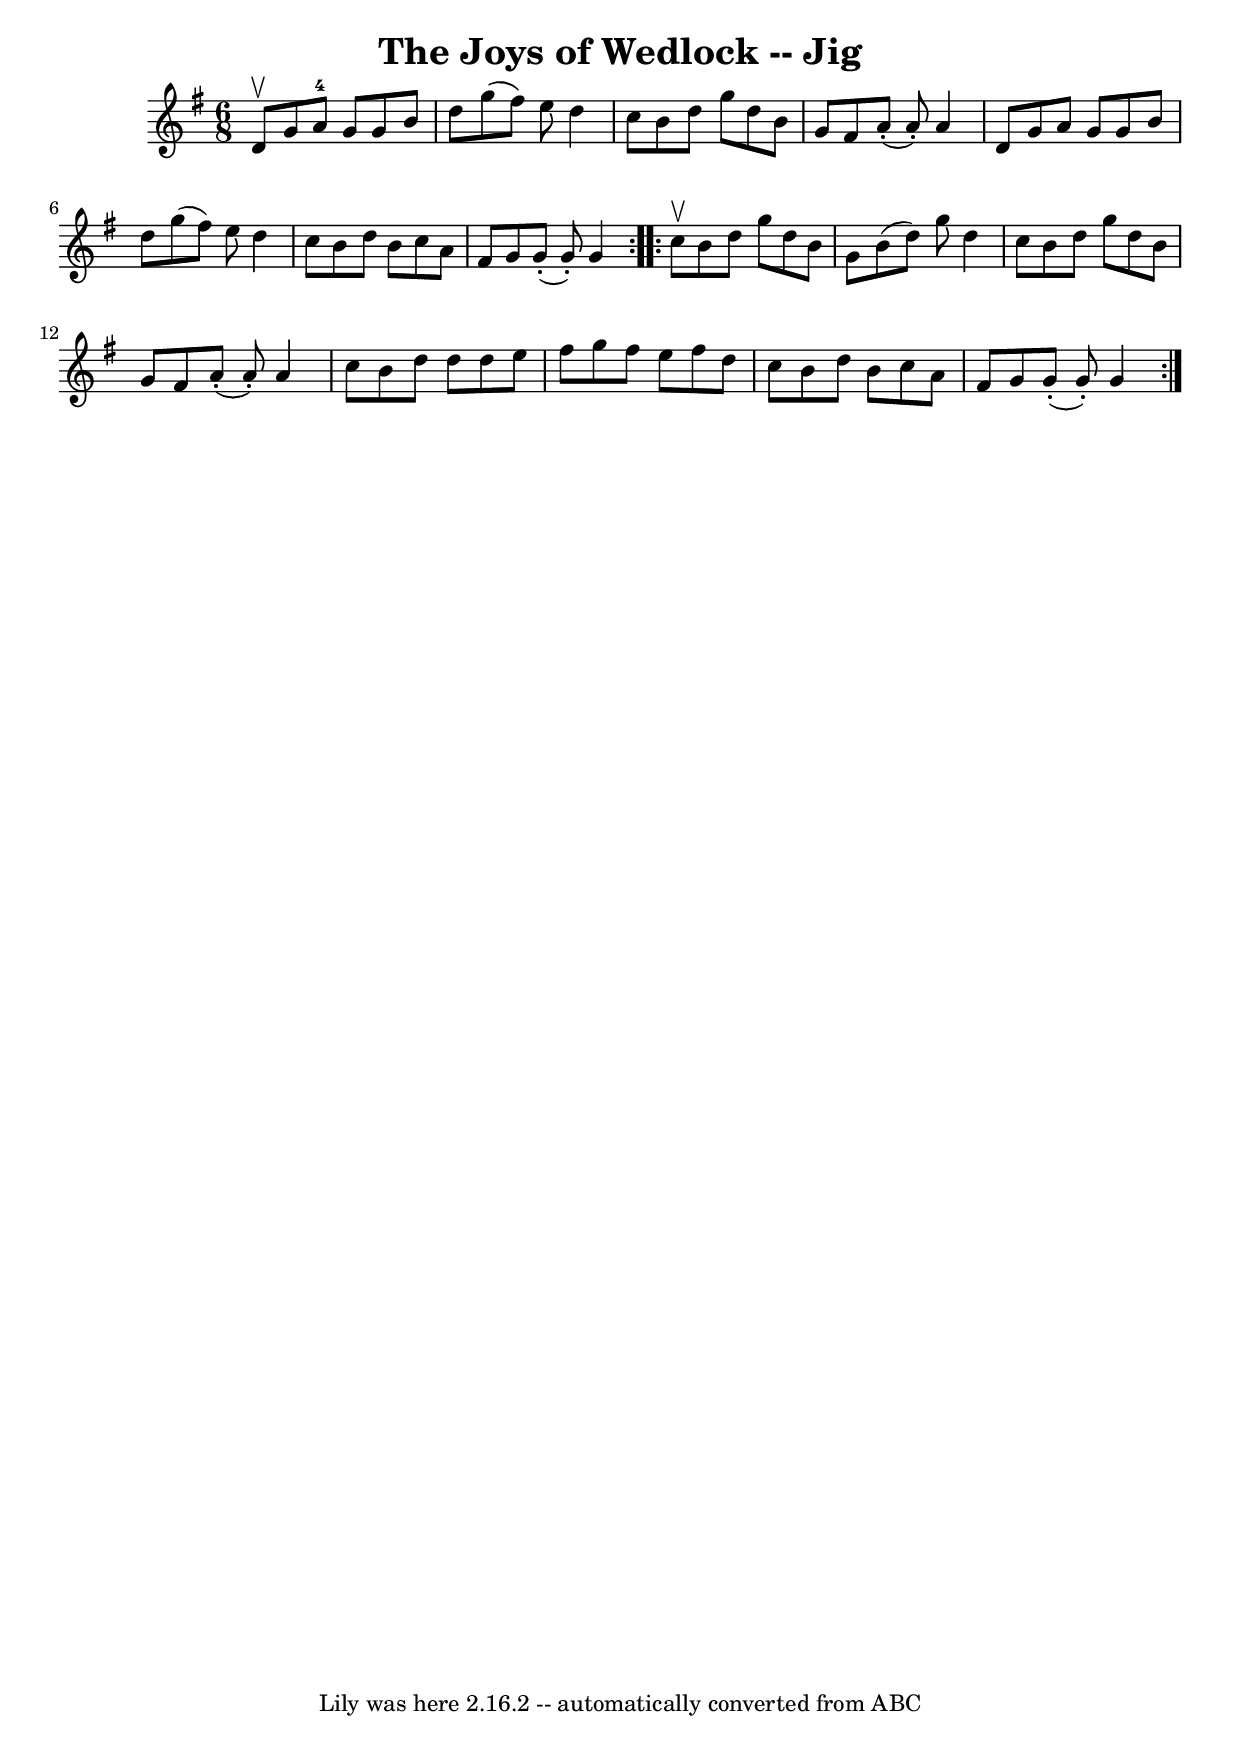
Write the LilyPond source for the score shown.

\version "2.16.2"
\include "Mammoth.ily"
\header {
  %% book = "Ryan's Mammoth Collection"
  crossRefNumber = "1"
  footnotes = "\\\\90 470"
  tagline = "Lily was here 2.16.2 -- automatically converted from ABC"
  title = "The Joys of Wedlock -- Jig"

}
voicedefault =  {



  \repeat volta 2 {

    \time 6/8 
    \key g \major
    d'8^\upbow |
    g'8 a'8-4 g'8 g'8 
    b'8 d''8    |
    g''8 (fis''8) e''8 d''4 c''8     |
    b'8 d''8 g''8 d''8 b'8 g'8    |
    fis'8      
    a'8 (-. a'8-.) a'4 d'8    |
    g'8 a'8 g'8 g'8    
    b'8 d''8    |
    g''8 (fis''8) e''8 d''4 c''8     |
    b'8 d''8 b'8 c''8 a'8 fis'8    |
    g'8      
    g'8 (-. g'8-.) g'4  
  }     
  \repeat volta 2 {
    c''8^\upbow |
    
    b'8 d''8 g''8 d''8 b'8 g'8    |
    b'8 (d''8) g''8 
    d''4 c''8    |
    b'8 d''8 g''8 d''8 b'8 g'8     |
    fis'8 a'8 (-. a'8-.) a'4 c''8    |
    b'8    
    d''8 d''8 d''8 e''8 fis''8    |
    g''8 fis''8 e''8    
    fis''8 d''8 c''8    |
    b'8 d''8 b'8 c''8 a'8 fis'8  |
    g'8 g'8 (-. g'8-.) g'4  
  }   

}

\score{
  <<

    \context Staff="default"
    {
      \voicedefault 
      
    }

  >>
  \layout {
    
  }
  \midi {
  }

}
